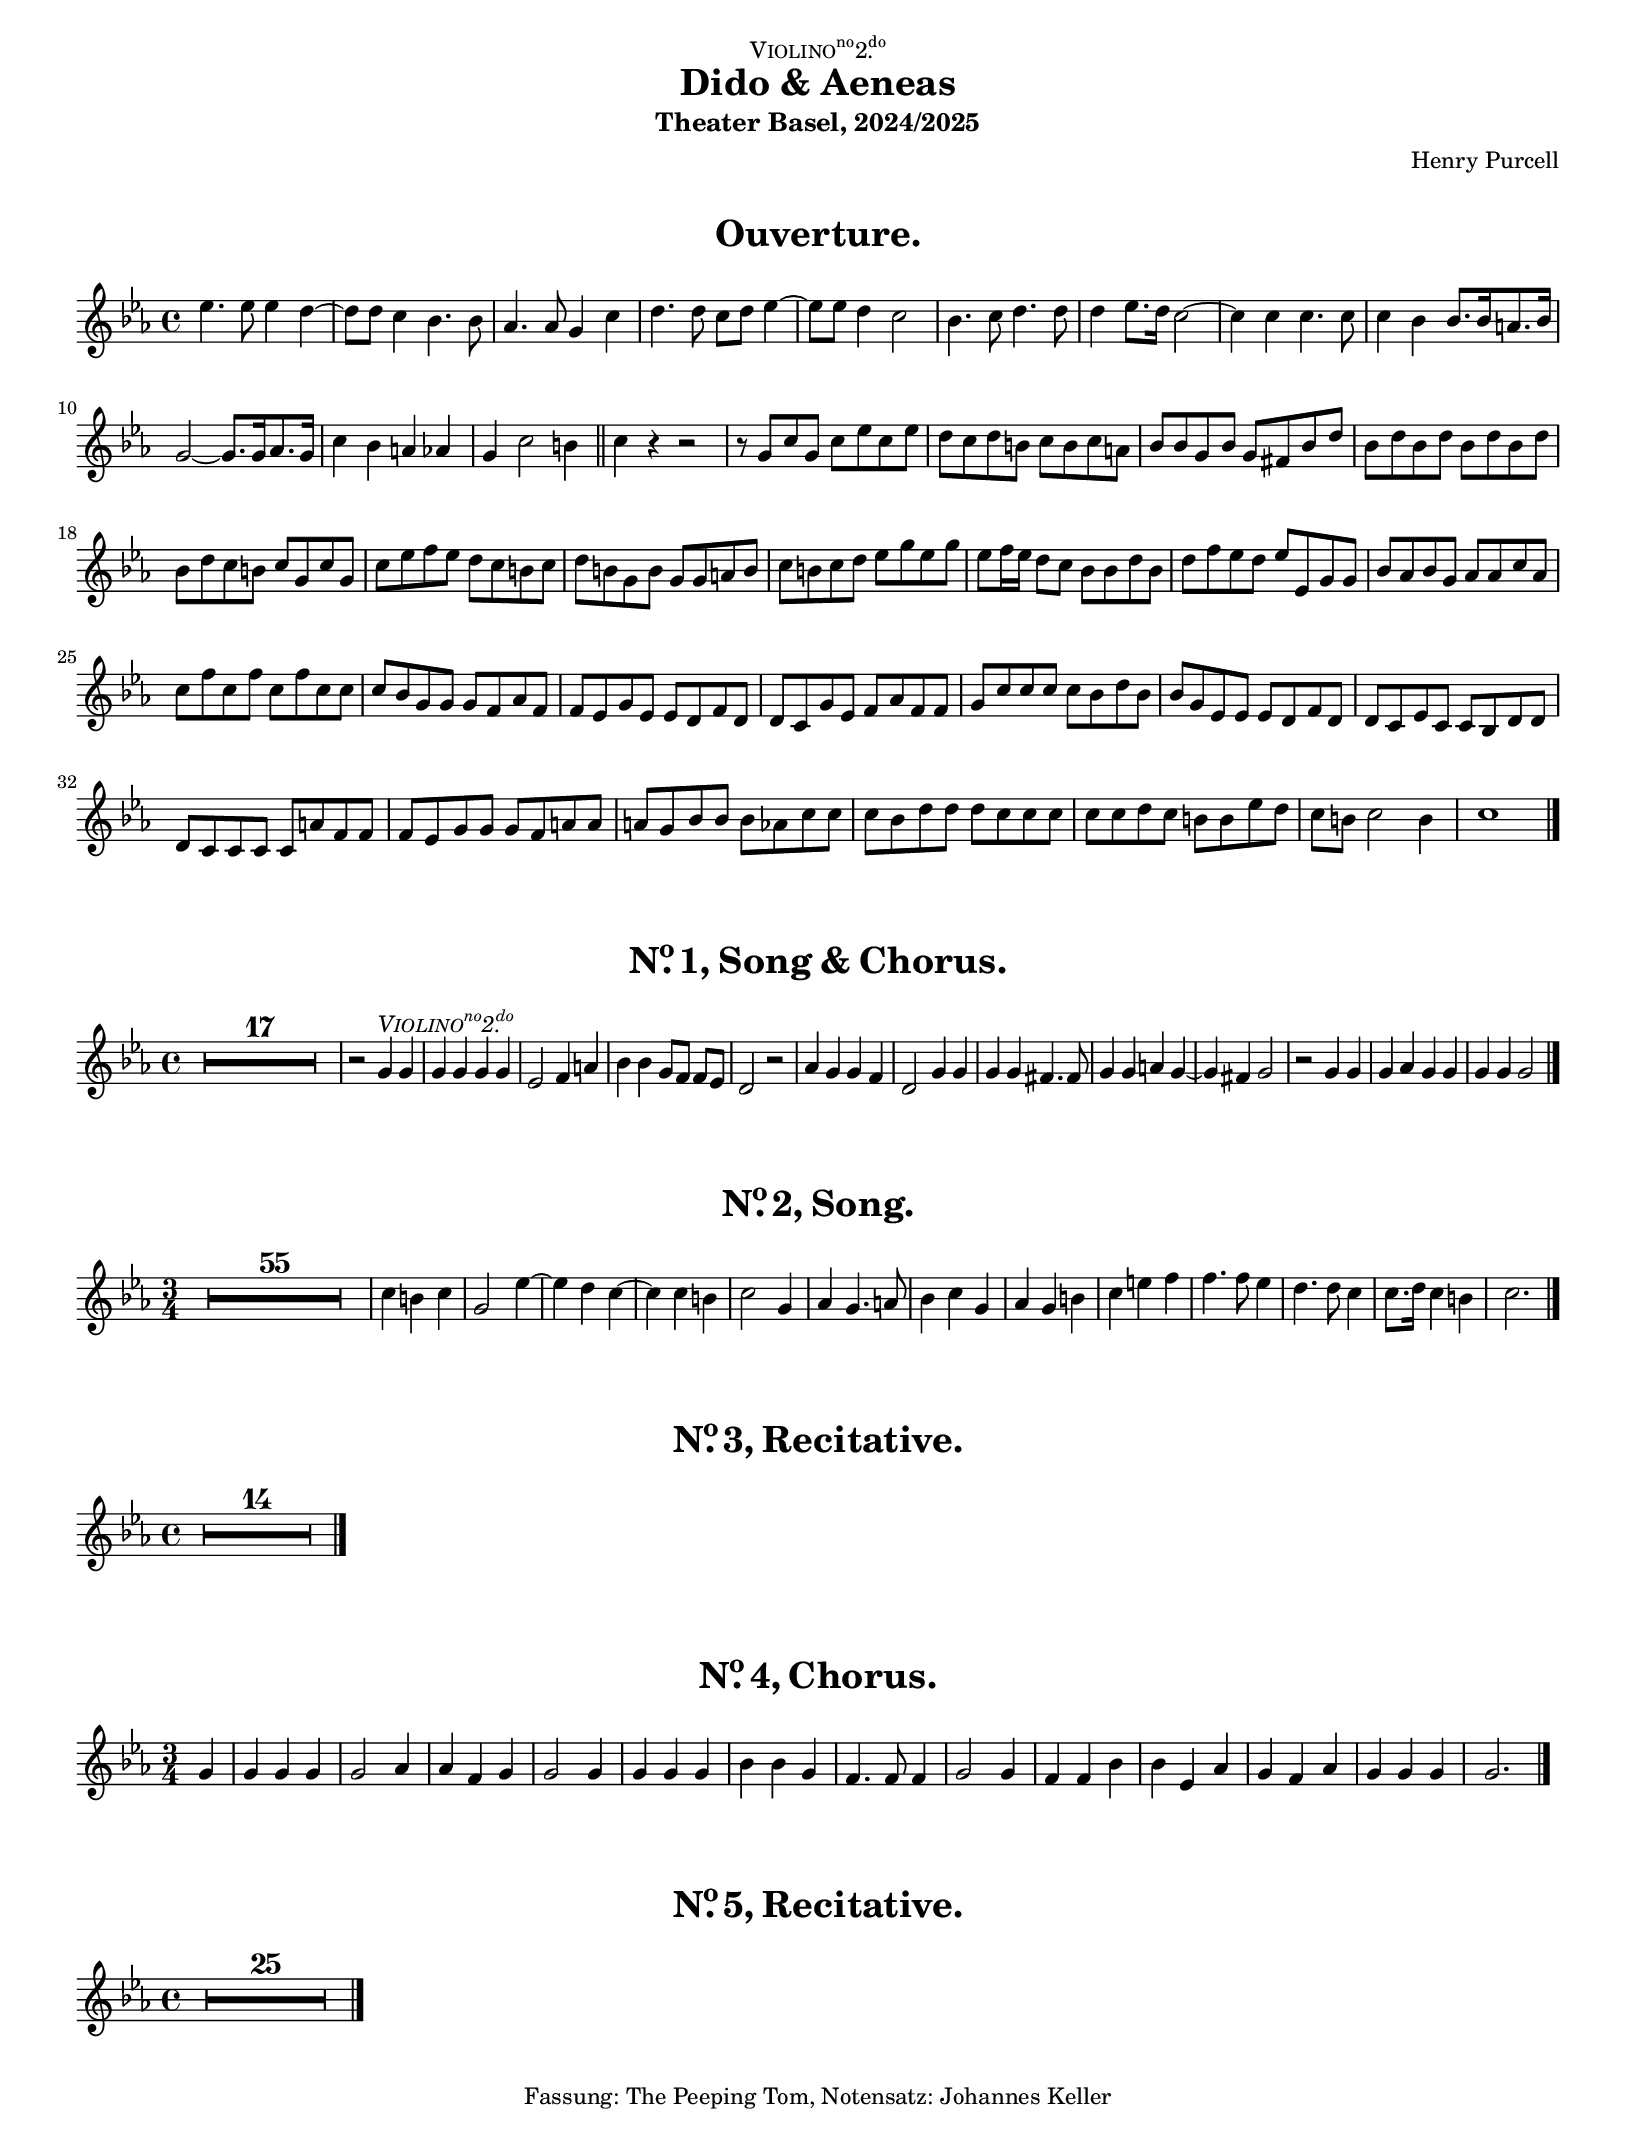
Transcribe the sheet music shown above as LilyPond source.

\version "2.24.4"

\include "global-definitions.ly"
\include "global-definitions.ly"

vnIIOuverture = \relative es'' {
  \time 4/4
  \key c \minor
  \clef \vnIIClef
  es4. es8 es4 d~ |
  d8 d c4 bes4. bes8 |
  as4. as8 g4 c |
  d4. d8 c d es4~ |
  es8 es d4 c2 |
  bes4. c8 d4. d8 |
  d4 es8. d16 c2~ |
  c4 c c4. c8 |
  c4 bes bes8.[ bes16 a8. bes16] |
  g2~ g8.[ g16 as8. g16] |
  c4 bes a as |
  g4 c2 b4 \bar "||"

  c4 r4 r2 |
  r8 g[ c g] c[ es c es] |
  d[ c d b] c[ b c a] |
  bes[ bes g bes] g[ fis bes d] |
  bes[ d bes d] bes[ d bes d] |
  bes[ d c b] c[ g c g] |

  c[ es f es] d[ c b c] |
  d[ b g b] g[ g a b] |
  c[ b c d] es[ g es g] |
  es[ f16 es] d8 c bes[ bes d bes] |
  d[ f es d] es[ es, g g] |
  bes[ as bes g] as[ as c as] |
  c[ f c f] c[ f c c] |
  c[ bes g g] g[ f as f] |
  f[ es g es] es[ d f d] |
  d[ c g' es] f[ as f f] |
  g[ c c c] c[ bes d bes] |
  bes[ g es es] es[ d f d] |
  d[ c es c] c[ bes d d] |
  d[ c c c] c[ a' f f] |
  f[ es g g] g[ f a a] |
  a[ g bes bes] bes[ as c c] |
  c[ bes d d] d[ c c c] |
  c[ c d c] b[ b es d] |
  c b c2 b4 | c1 \bar "|."

}

vnIINI = \relative g' {
  \time 4/4
  \key c \minor
  \clef \vnIIClef
  R1*17 |
  r2 g4^\instrumentHintVnII g |
  g g g g |
  es2 f4 a |
  bes4 bes g8[ f] f[ es] |

  d2 r |
  as'4 g g f |
  d2 g4 g |
  g g fis4. fis8 |
  g4 g a g~ |
  g fis g2 |
  r g4 g |
  g as g g |
  g g g2 \bar "|."
}

vnIINII = \relative c'' {
  \time 3/4
  \key c \minor
  \clef \vnIIClef
  R2.*55 |
  c4 b c |
  g2 es'4~ |
  es d c~ |
  c c b |
  c2 g4 |
  as g4. a8 |
  bes4 c g |
  as g b |
  c e f |
  f4. f8 es4 |
  d4. d8 c4 |
  c8. d16 c4 b |
  c2. \bar "|."
}

vnIINIII = \relative c {
  \time 4/4
  \key c \minor
  \clef \vnIIClef
  R1*14 \bar "|."
}

vnIINIV = \relative g' {
  \time 3/4
  \partial 4
  \key c \minor
  \clef \vnIIClef
  g4 |
  g g g |
  g2 as4 |
  as f g |
  g2 g4 |
  g g g |
  bes bes g |
  f4. f8 f4 |
  g2 g4 |
  f4 f bes |
  bes es, as |
  g f as |
  g g g |
  g2. \bar "|."
}

vnIINV = \relative c {
  \time 4/4
  \key c \minor
  \clef \vnIIClef
  R1*25 \bar "|."
}



\book {
  \partbookVnIIPaperBlock

  \titlePartbook

  \markup { \vspace #1 }

  \score {
    \partbookTitleOuverture
    <<
      \new Staff { \vnIIOuverture }
    >>
    \layout {
      indent = #0
    }
  }

  \score {
    \partbookTitleNI
    <<
      \new Staff { \compressMMRests { \vnIINI } }
    >>
    \layout {
      indent = #0
    }
  }

  \score {
    \partbookTitleNII
    <<
      \new Staff { \compressMMRests { \vnIINII } }
    >>
    \layout {
      indent = #0
    }
  }

  \score {
    \partbookTitleNIII
    <<
      \new Staff { \compressMMRests { \vnIINIII } }
    >>
    \layout {
      indent = #0
    }
  }

  \score {
    \partbookTitleNIV
    <<
      \new Staff { \compressMMRests { \vnIINIV } }
    >>
    \layout {
      indent = #0
    }
  }

  \score {
    \partbookTitleNV
    <<
      \new Staff { \compressMMRests { \vnIINV } }
    >>
    \layout {
      indent = #0
    }
  }
}